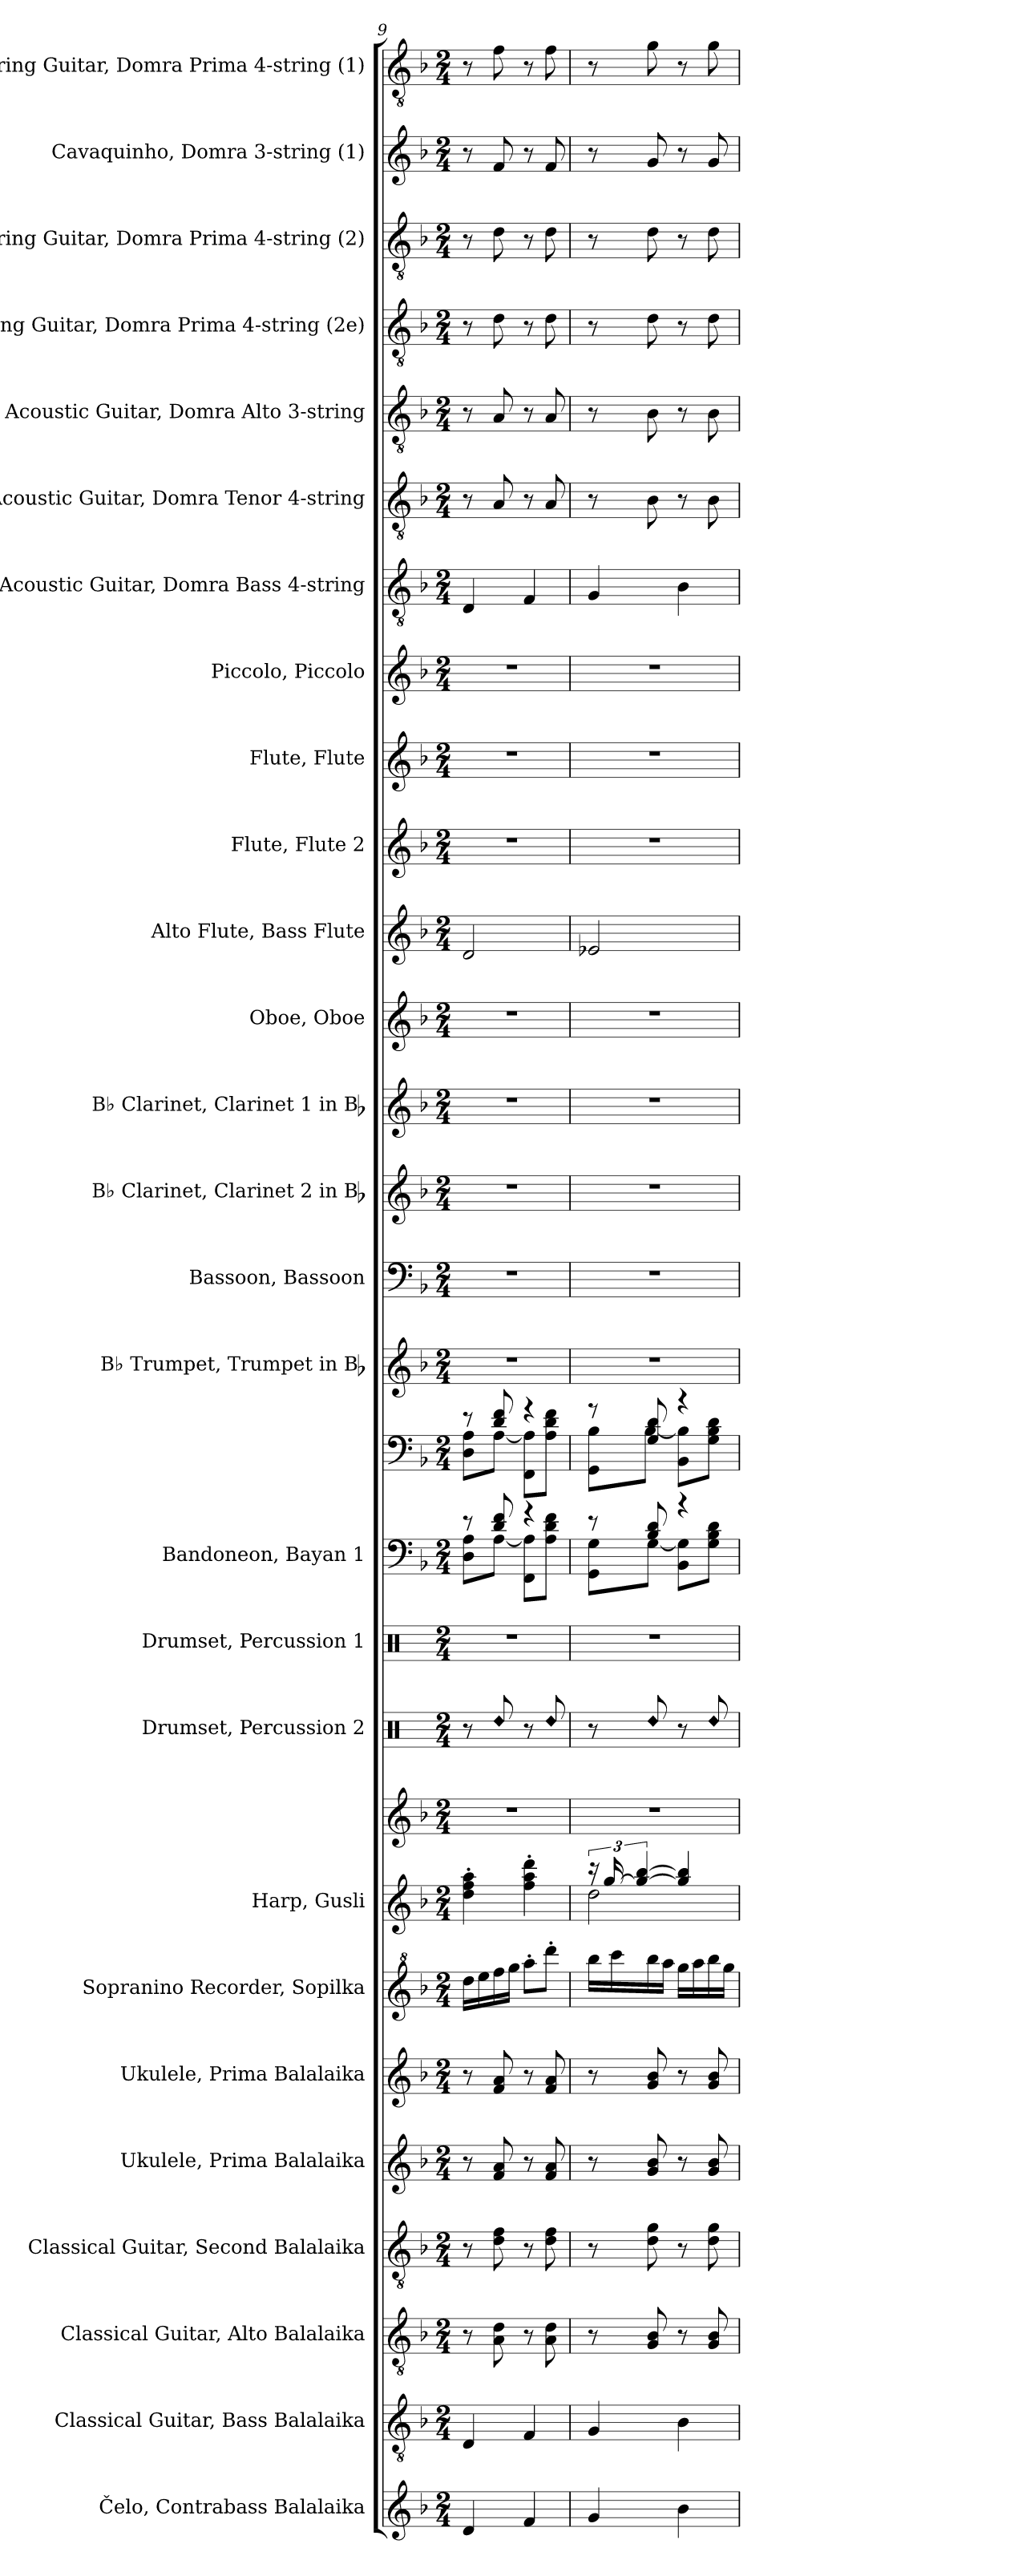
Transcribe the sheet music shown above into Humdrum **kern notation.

**kern	**kern	**kern	**kern	**kern	**kern	**kern	**kern	**kern	**kern	**kern	**kern	**kern	**kern	**kern	**kern	**kern	**kern	**kern	**kern	**kern	**kern	**kern	**kern	**kern	**kern	**kern	**kern	**kern
*part27	*part26	*part25	*part24	*part23	*part22	*part21	*part20	*part20	*part19	*part18	*part17	*part17	*part16	*part15	*part14	*part13	*part12	*part11	*part10	*part9	*part8	*part7	*part6	*part5	*part4	*part3	*part2	*part1
*staff29	*staff28	*staff27	*staff26	*staff25	*staff24	*staff23	*staff22	*staff21	*staff20	*staff19	*staff18	*staff17	*staff16	*staff15	*staff14	*staff13	*staff12	*staff11	*staff10	*staff9	*staff8	*staff7	*staff6	*staff5	*staff4	*staff3	*staff2	*staff1
*I"Čelo, Contrabass Balalaika	*I"Classical Guitar, Bass Balalaika	*I"Classical Guitar, Alto Balalaika	*I"Classical Guitar, Second Balalaika	*I"Ukulele, Prima Balalaika	*I"Ukulele, Prima Balalaika	*I"Sopranino Recorder, Sopilka	*I"Harp, Gusli	*	*I"Drumset, Percussion 2	*I"Drumset, Percussion 1	*I"Bandoneon, Bayan 1	*	*I"B♭ Trumpet, Trumpet in Bb	*I"Bassoon, Bassoon	*I"B♭ Clarinet, Clarinet 2 in Bb	*I"B♭ Clarinet, Clarinet 1 in Bb	*I"Oboe, Oboe	*I"Alto Flute, Bass Flute	*I"Flute, Flute 2	*I"Flute, Flute	*I"Piccolo, Piccolo	*I"Acoustic Guitar, Domra Bass 4-string	*I"Acoustic Guitar, Domra Tenor 4-string	*I"Acoustic Guitar, Domra Alto 3-string	*I"12-string Guitar, Domra Prima 4-string (2e)	*I"12-string Guitar, Domra Prima 4-string (2)	*I"Cavaquinho, Domra 3-string (1)	*I"12-string Guitar, Domra Prima 4-string (1)
*	*I'Guit.	*I'Guit.	*I'Guit.	*I'Uk.	*I'Uk.	*I'Si. Rec.	*I'Hrp.	*	*I'D. Set	*I'D. Set	*I'Ban.	*	*I'B♭ Tpt.	*I'Bsn.	*I'B♭ Cl.	*I'B♭ Cl.	*I'Ob.	*I'A. Fl.	*I'Fl.	*I'Fl.	*I'Picc.	*I'Guit.	*I'Guit.	*I'Guit.	*I'12-str. Guit.	*I'12-str. Guit.	*I'Cava.	*I'12-str. Guit.
*clefG2	*clefGv2	*clefGv2	*clefGv2	*clefG2	*clefG2	*clefG^2	*clefG2	*clefG2	*clefX	*clefX	*clefF4	*clefF4	*clefG2	*clefF4	*clefG2	*clefG2	*clefG2	*clefG2	*clefG2	*clefG2	*clefG2	*clefGv2	*clefGv2	*clefGv2	*clefGv2	*clefGv2	*clefG2	*clefGv2
*ITrd14c24	*	*	*	*	*	*	*	*	*	*	*	*	*ITrd1c2	*	*ITrd1c2	*ITrd1c2	*	*ITrd3c5	*	*	*ITrd-7c-12	*	*	*	*	*	*	*
*k[b-]	*k[b-]	*k[b-]	*k[b-]	*k[b-]	*k[b-]	*k[b-]	*k[b-]	*k[b-]	*k[]	*k[]	*k[b-]	*k[b-]	*k[b-e-a-]	*k[b-]	*k[b-e-a-]	*k[b-e-a-]	*k[b-]	*k[]	*k[b-]	*k[b-]	*k[b-]	*k[b-]	*k[b-]	*k[b-]	*k[b-]	*k[b-]	*k[b-]	*k[b-]
*M2/4	*M2/4	*M2/4	*M2/4	*M2/4	*M2/4	*M2/4	*M2/4	*M2/4	*M2/4	*M2/4	*M2/4	*M2/4	*M2/4	*M2/4	*M2/4	*M2/4	*M2/4	*M2/4	*M2/4	*M2/4	*M2/4	*M2/4	*M2/4	*M2/4	*M2/4	*M2/4	*M2/4	*M2/4
=9	=9	=9	=9	=9	=9	=9	=9	=9	=9	=9	=9	=9	=9	=9	=9	=9	=9	=9	=9	=9	=9	=9	=9	=9	=9	=9	=9	=9
*	*	*	*	*	*	*	*	*	*	*	*^	*^	*	*	*	*	*	*	*	*	*	*	*	*	*	*	*	*
4DD/	4D/	8r	8r	8r	8r	16ddd\LL	4dd\' 4ff\' 4aa\'	2r	8r	2r	8r	8D\ 8A\L	8r	8D\ 8A\L	2r	2r	2r	2r	2r	2A/	2r	2r	2r	4D/	8r	8r	8r	8r	8r	8r
.	.	.	.	.	.	16eee\	.	.	.	.	.	.	.	.	.	.	.	.	.	.	.	.	.	.	.	.	.	.	.	.
!	!	!	!	!	!	!	!	!	!LO:N:head=diamond	!	!	!	!	!	!	!	!	!	!	!	!	!	!	!	!	!	!	!	!	!
.	.	8A\ 8d\	8d\ 8f\	8f/ 8a/	8f/ 8a/	16fff\	.	.	8Rdd/	.	8d/ 8f/	[8A\J	8d/ 8f/	[8A\J	.	.	.	.	.	.	.	.	.	.	8A/	8A/	8d\	8d\	8f/	8f\
.	.	.	.	.	.	16ggg\JJ	.	.	.	.	.	.	.	.	.	.	.	.	.	.	.	.	.	.	.	.	.	.	.	.
4FF/	4F/	8r	8r	8r	8r	8aaa'\L	4ff\' 4aa\' 4ddd\'	.	8r	.	4r	8FF\ 8A\]L	4r	8FF\ 8A\]L	.	.	.	.	.	.	.	.	.	4F/	8r	8r	8r	8r	8r	8r
!	!	!	!	!	!	!	!	!	!LO:N:head=diamond	!	!	!	!	!	!	!	!	!	!	!	!	!	!	!	!	!	!	!	!	!
.	.	8A\ 8d\	8d\ 8f\	8f/ 8a/	8f/ 8a/	8dddd'\J	.	.	8Rdd/	.	.	8A\ 8d\ 8f\J	.	8A\ 8d\ 8f\J	.	.	.	.	.	.	.	.	.	.	8A/	8A/	8d\	8d\	8f/	8f\
!!LO:PB:g=z
=10	=10	=10	=10	=10	=10	=10	=10	=10	=10	=10	=10	=10	=10	=10	=10	=10	=10	=10	=10	=10	=10	=10	=10	=10	=10	=10	=10	=10	=10	=10
*	*	*	*	*	*	*	*^	*	*	*	*	*	*	*	*	*	*	*	*	*	*	*	*	*	*	*	*	*	*	*
4GG/	4G/	8r	8r	8r	8r	16bbb-\LL	24r	2dd\	2r	8r	2r	8r	8GG\ 8G\L	8r	8GG\ 8B-\L	2r	2r	2r	2r	2r	2B-X/	2r	2r	2r	4G/	8r	8r	8r	8r	8r	8r
.	.	.	.	.	.	.	[24gg/	.	.	.	.	.	.	.	.	.	.	.	.	.	.	.	.	.	.	.	.	.	.	.	.
.	.	.	.	.	.	16cccc\	.	.	.	.	.	.	.	.	.	.	.	.	.	.	.	.	.	.	.	.	.	.	.	.	.
.	.	.	.	.	.	.	6gg/_ [6bb-/	.	.	.	.	.	.	.	.	.	.	.	.	.	.	.	.	.	.	.	.	.	.	.	.
!	!	!	!	!	!	!	!	!	!	!LO:N:head=diamond	!	!	!	!	!	!	!	!	!	!	!	!	!	!	!	!	!	!	!	!	!
.	.	8G/ 8B-/	8d\ 8g\	8g/ 8b-/	8g/ 8b-/	16bbb-\	.	.	.	8Rdd/	.	8B-/ 8d/	[8G\J	8G/ 8d/	[8B-\J	.	.	.	.	.	.	.	.	.	.	8B-\	8B-\	8d\	8d\	8g/	8g\
.	.	.	.	.	.	16aaa\JJ	.	.	.	.	.	.	.	.	.	.	.	.	.	.	.	.	.	.	.	.	.	.	.	.	.
4BB-\	4B-\	8r	8r	8r	8r	16ggg\LL	4gg/] 4bb-/]	.	.	8r	.	4r	8BB-\ 8G\]L	4r	8BB-\ 8B-\]L	.	.	.	.	.	.	.	.	.	4B-\	8r	8r	8r	8r	8r	8r
.	.	.	.	.	.	16aaa\	.	.	.	.	.	.	.	.	.	.	.	.	.	.	.	.	.	.	.	.	.	.	.	.	.
!	!	!	!	!	!	!	!	!	!	!LO:N:head=diamond	!	!	!	!	!	!	!	!	!	!	!	!	!	!	!	!	!	!	!	!	!
.	.	8G/ 8B-/	8d\ 8g\	8g/ 8b-/	8g/ 8b-/	16bbb-\	.	.	.	8Rdd/	.	.	8G\ 8B-\ 8d\J	.	8G\ 8B-\ 8d\J	.	.	.	.	.	.	.	.	.	.	8B-\	8B-\	8d\	8d\	8g/	8g\
.	.	.	.	.	.	16ggg\JJ	.	.	.	.	.	.	.	.	.	.	.	.	.	.	.	.	.	.	.	.	.	.	.	.	.
*	*	*	*	*	*	*	*	*	*	*	*	*v	*v	*	*	*	*	*	*	*	*	*	*	*	*	*	*	*	*	*	*
*	*	*	*	*	*	*	*v	*v	*	*	*	*	*v	*v	*	*	*	*	*	*	*	*	*	*	*	*	*	*	*	*
=	=	=	=	=	=	=	=	=	=	=	=	=	=	=	=	=	=	=	=	=	=	=	=	=	=	=	=	=
*-	*-	*-	*-	*-	*-	*-	*-	*-	*-	*-	*-	*-	*-	*-	*-	*-	*-	*-	*-	*-	*-	*-	*-	*-	*-	*-	*-	*-
